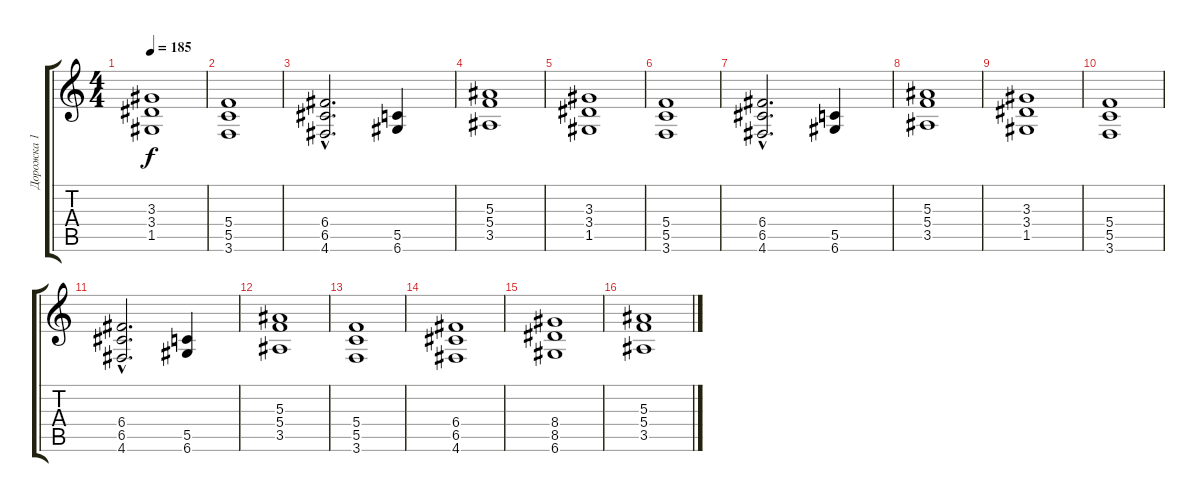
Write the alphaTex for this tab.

\track ("Дорожка 1" "Дорожка 1") {instrument distortionguitar}
\staff {score tabs}
\tuning (D4 A3 F3 C3 G2 D2) {hide}
\ts (4 4)
\tempo 185
\clef g2
\ks c
(3.3 3.4 1.5).1{dy f} |
(5.4 5.5 3.6).1 |
(6.4{hac} 6.5{hac} 4.6{hac}).2{d} (5.5 6.6).4 |
(5.3 5.4 3.5).1 |
(3.3 3.4 1.5).1 |
(5.4 5.5 3.6).1 |
(6.4{hac} 6.5{hac} 4.6{hac}).2{d} (5.5 6.6).4 |
(5.3 5.4 3.5).1 |
(3.3 3.4 1.5).1 |
(5.4 5.5 3.6).1 |
(6.4{hac} 6.5{hac} 4.6{hac}).2{d} (5.5 6.6).4 |
(5.3 5.4 3.5).1 |
(5.4 5.5 3.6).1 |
(6.4 6.5 4.6).1 |
(8.4 8.5 6.6).1 |
(5.3 5.4 3.5).1
